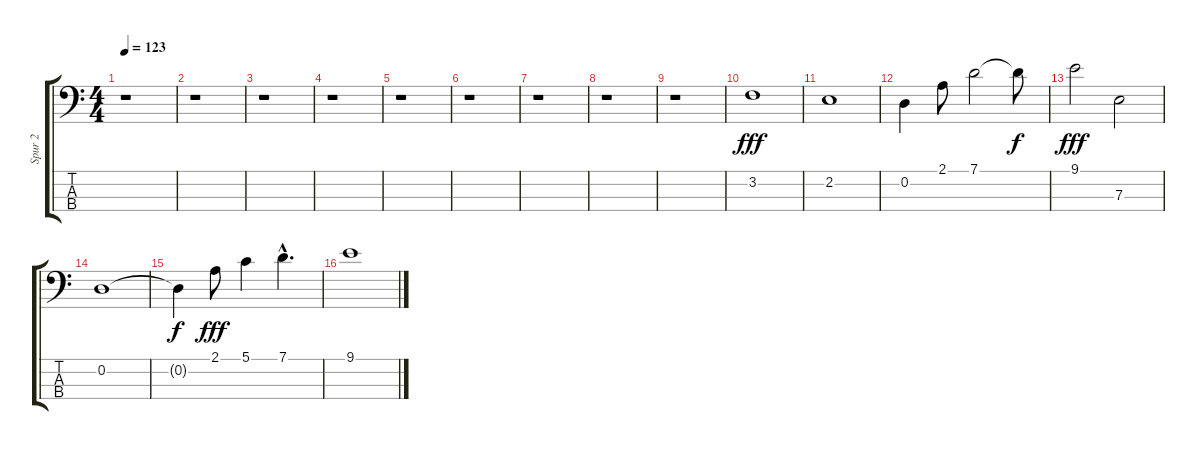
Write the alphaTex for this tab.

\track ("Spur 2" "Spur 2") {instrument fretlessbass}
\staff {score tabs}
\tuning (G2 D2 A1 E1) {hide}
\ts (4 4)
\tempo 123
\clef f4
\ks c
r.1{dy fff} |
r.1 |
r.1 |
r.1 |
r.1 |
r.1 |
r.1 |
r.1 |
r.1 |
3.2.1 |
2.2.1 |
0.2.4 2.1.8 7.1.2 7.1{t}.8{dy f} |
9.1.2{dy fff} 7.3.2 |
0.2.1 |
0.2{t}.4{dy f} 2.1.8{dy fff} 5.1.4 7.1{hac}.4{d} |
9.1.1
